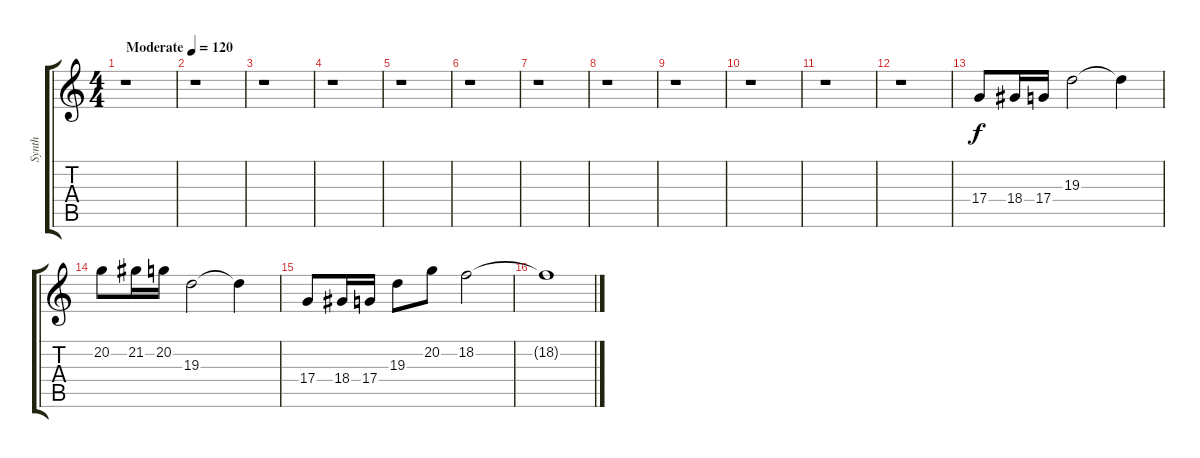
\track ("Synth" "Synth") {instrument pad8sweep}
\staff {score tabs}
\tuning (E4 B3 G3 D3 A2 E2) {hide}
\ts (4 4)
\tempo (120 "Moderate")
\clef g2
\ks c
r.1{dy f instrument pad8sweep} |
r.1 |
r.1 |
r.1 |
r.1 |
r.1 |
r.1 |
r.1 |
r.1 |
r.1 |
r.1 |
r.1 |
17.4.8 18.4.16 17.4.16 19.3.2 19.3{t}.4 |
20.2.8 21.2.16 20.2.16 19.3.2 19.3{t}.4 |
17.4.8 18.4.16 17.4.16 19.3.8 20.2.8 18.2.2 |
18.2{t}.1
